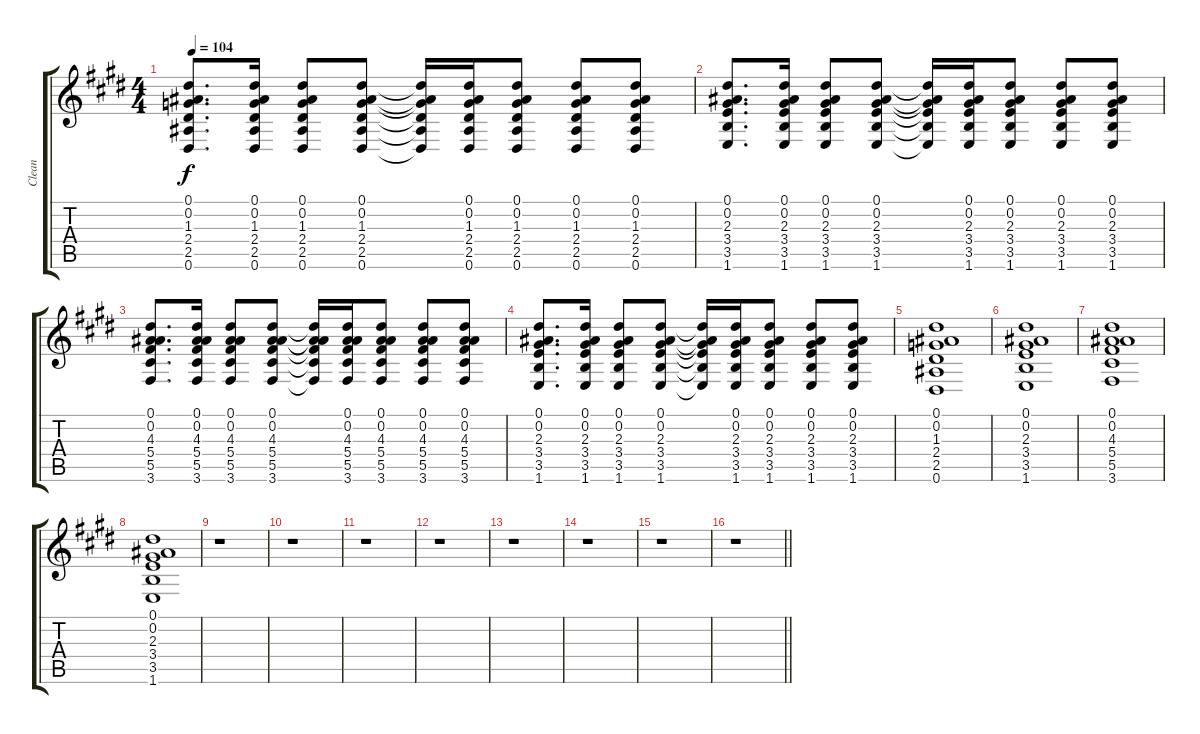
\track ("Clean" "Clean") {instrument electricguitarclean}
\staff {score tabs}
\tuning (Eb4 Bb3 Gb3 Db3 Ab2 Eb2) {hide}
\ts (4 4)
\tempo 104
\clef g2
\ks c#minor
(0.1 0.2 1.3 2.4 2.5 0.6).8{d dy f} (0.1 0.2 1.3 2.4 2.5 0.6).16 (0.1 0.2 1.3 2.4 2.5 0.6).8 (0.1 0.2 1.3 2.4 2.5 0.6).8 (0.1{t} 0.2{t} 1.3{t} 2.4{t} 2.5{t} 0.6{t}).16 (0.1 0.2 1.3 2.4 2.5 0.6).16 (0.1 0.2 1.3 2.4 2.5 0.6).8 (0.1 0.2 1.3 2.4 2.5 0.6).8 (0.1 0.2 1.3 2.4 2.5 0.6).8 |
(0.1 0.2 2.3 3.4 3.5 1.6).8{d} (0.1 0.2 2.3 3.4 3.5 1.6).16 (0.1 0.2 2.3 3.4 3.5 1.6).8 (0.1 0.2 2.3 3.4 3.5 1.6).8 (0.1{t} 0.2{t} 2.3{t} 3.4{t} 3.5{t} 1.6{t}).16 (0.1 0.2 2.3 3.4 3.5 1.6).16 (0.1 0.2 2.3 3.4 3.5 1.6).8 (0.1 0.2 2.3 3.4 3.5 1.6).8 (0.1 0.2 2.3 3.4 3.5 1.6).8 |
(0.1 0.2 4.3 5.4 5.5 3.6).8{d} (0.1 0.2 4.3 5.4 5.5 3.6).16 (0.1 0.2 4.3 5.4 5.5 3.6).8 (0.1 0.2 4.3 5.4 5.5 3.6).8 (0.1{t} 0.2{t} 4.3{t} 5.4{t} 5.5{t} 3.6{t}).16 (0.1 0.2 4.3 5.4 5.5 3.6).16 (0.1 0.2 4.3 5.4 5.5 3.6).8 (0.1 0.2 4.3 5.4 5.5 3.6).8 (0.1 0.2 4.3 5.4 5.5 3.6).8 |
(0.1 0.2 2.3 3.4 3.5 1.6).8{d} (0.1 0.2 2.3 3.4 3.5 1.6).16 (0.1 0.2 2.3 3.4 3.5 1.6).8 (0.1 0.2 2.3 3.4 3.5 1.6).8 (0.1{t} 0.2{t} 2.3{t} 3.4{t} 3.5{t} 1.6{t}).16 (0.1 0.2 2.3 3.4 3.5 1.6).16 (0.1 0.2 2.3 3.4 3.5 1.6).8 (0.1 0.2 2.3 3.4 3.5 1.6).8 (0.1 0.2 2.3 3.4 3.5 1.6).8 |
(0.1 0.2 1.3 2.4 2.5 0.6).1 |
(0.1 0.2 2.3 3.4 3.5 1.6).1 |
(0.1 0.2 4.3 5.4 5.5 3.6).1 |
(0.1 0.2 2.3 3.4 3.5 1.6).1 |
r.1 |
r.1 |
r.1 |
r.1 |
r.1 |
r.1 |
\ks e
r.1 |
\barLineRight lightlight
\ks c#minor
r.1
